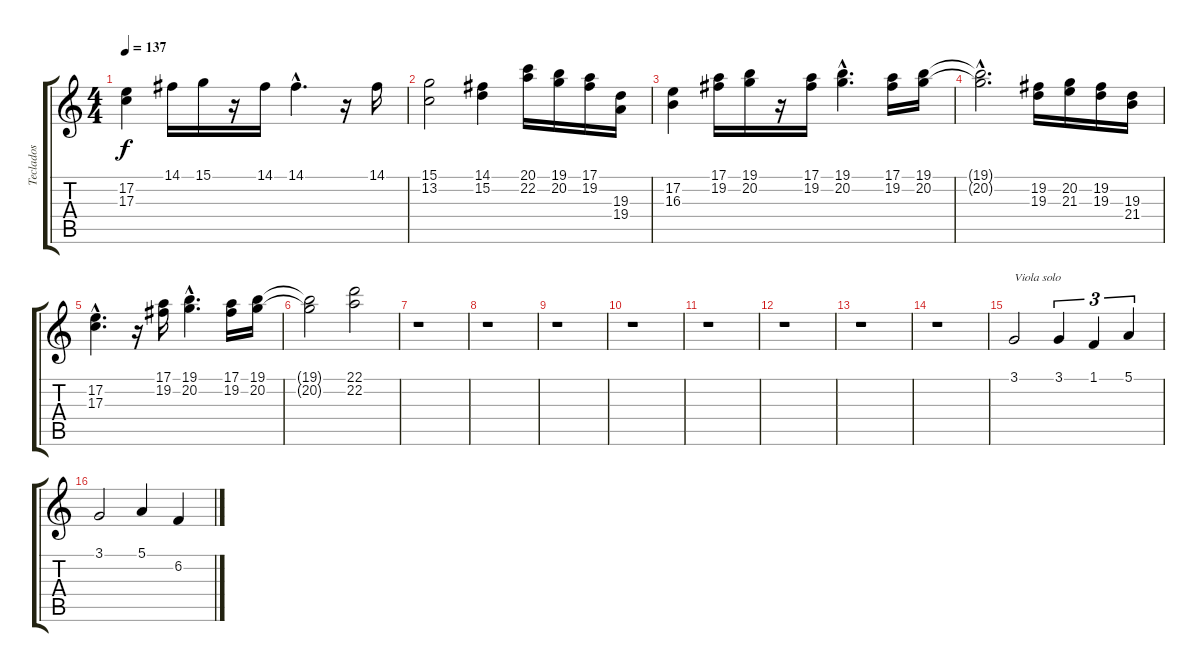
\track ("Teclados" "Teclados") {instrument stringensemble1}
\staff {score tabs}
\tuning (E4 B3 G3 D3 A2 E2) {hide}
\ts (4 4)
\tempo 137
\clef g2
\ks c
(17.2 17.3).4{dy f} 14.1.16 15.1.16 r.16 14.1.16 14.1{hac}.4{d} r.16 14.1.16 |
(15.1 13.2).2 (14.1 15.2).4 (20.1 22.2).16 (19.1 20.2).16 (17.1 19.2).16 (19.3 19.4).16 |
(17.2 16.3).4 (17.1 19.2).16 (19.1 20.2).16 r.16 (17.1 19.2).16 (19.1{hac} 20.2{hac}).4{d} (17.1 19.2).16 (19.1 20.2).16 |
(19.1{hac t} 20.2{hac t}).2{d} (19.2 19.3).16 (20.2 21.3).16 (19.2 19.3).16 (19.3 21.4).16 |
(17.2{hac} 17.3{hac}).4{d} r.16 (17.1 19.2).16 (19.1{hac} 20.2{hac}).4{d} (17.1 19.2).16 (19.1 20.2).16 |
(19.1{t} 20.2{t}).2 (22.1 22.2).2 |
r.1 |
r.1 |
r.1 |
r.1 |
r.1 |
r.1 |
r.1 |
r.1 |
3.1.2{txt "Viola solo"} 3.1.4{tu (3 2)} 1.1.4{tu (3 2)} 5.1.4{tu (3 2)} |
3.1.2 5.1.4 6.2.4
